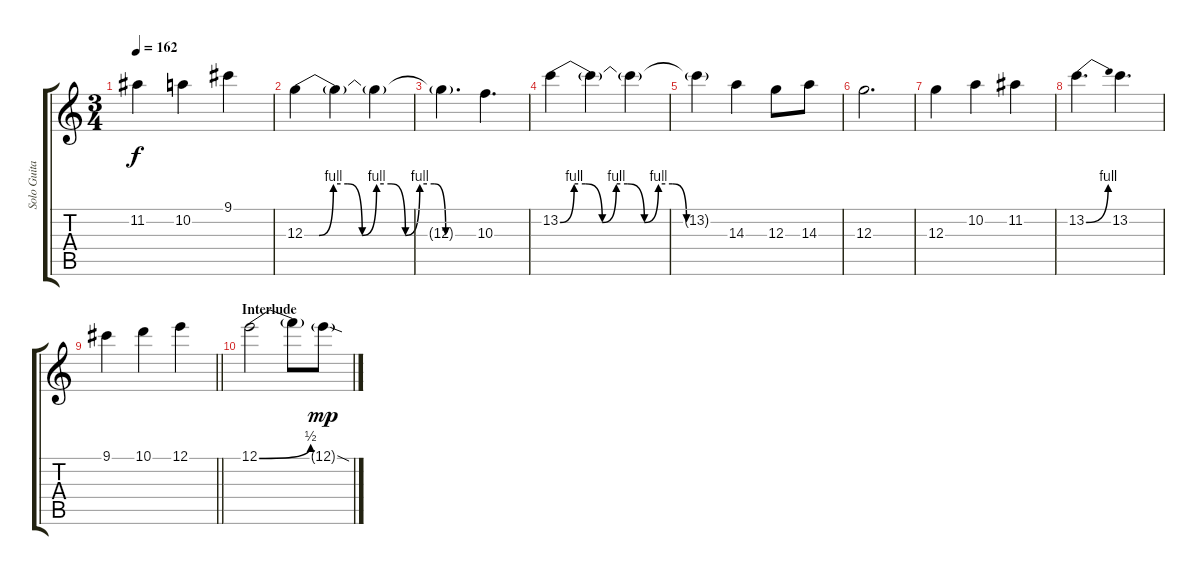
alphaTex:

\track ("Solo Guitar" "Solo Guita") {instrument distortionguitar}
\staff {score tabs}
\tuning (E4 B3 G3 D3 A2 D2) {hide}
\ts (3 4)
\tempo 162
\clef g2
\ks c
11.2.4{dy f} 10.2.4 9.1.4 |
12.3{be (custom 0 0 5 0 10 4 15 4 20 0 25 4 30 4 35 0 40 4 45 4 49 0 60 0)}.4 12.3{t}.4 12.3{t}.4 |
12.3{t}.4{d} 10.3.4{d} |
13.2{be (custom 0 0 5 4 9 4 15 0 20 4 24 4 30 0 35 4 40 4 45 0 60 0)}.4 13.2{t}.4 13.2{t}.4 |
13.2{t}.4 14.3.4 12.3.8 14.3.8 |
12.3.2{d} |
12.3.4 10.2.4 11.2.4 |
13.2{be (bend 0 0 60 4)}.4{d} 13.2.4{d} |
\barLineRight lightlight
9.1.4 10.1.4 12.1.4 |
\section ("" "Interlude")
12.1{be (bend 0 0 60 2)}.2 12.1{t}.8 12.1{sod g}.8{dy mp}
